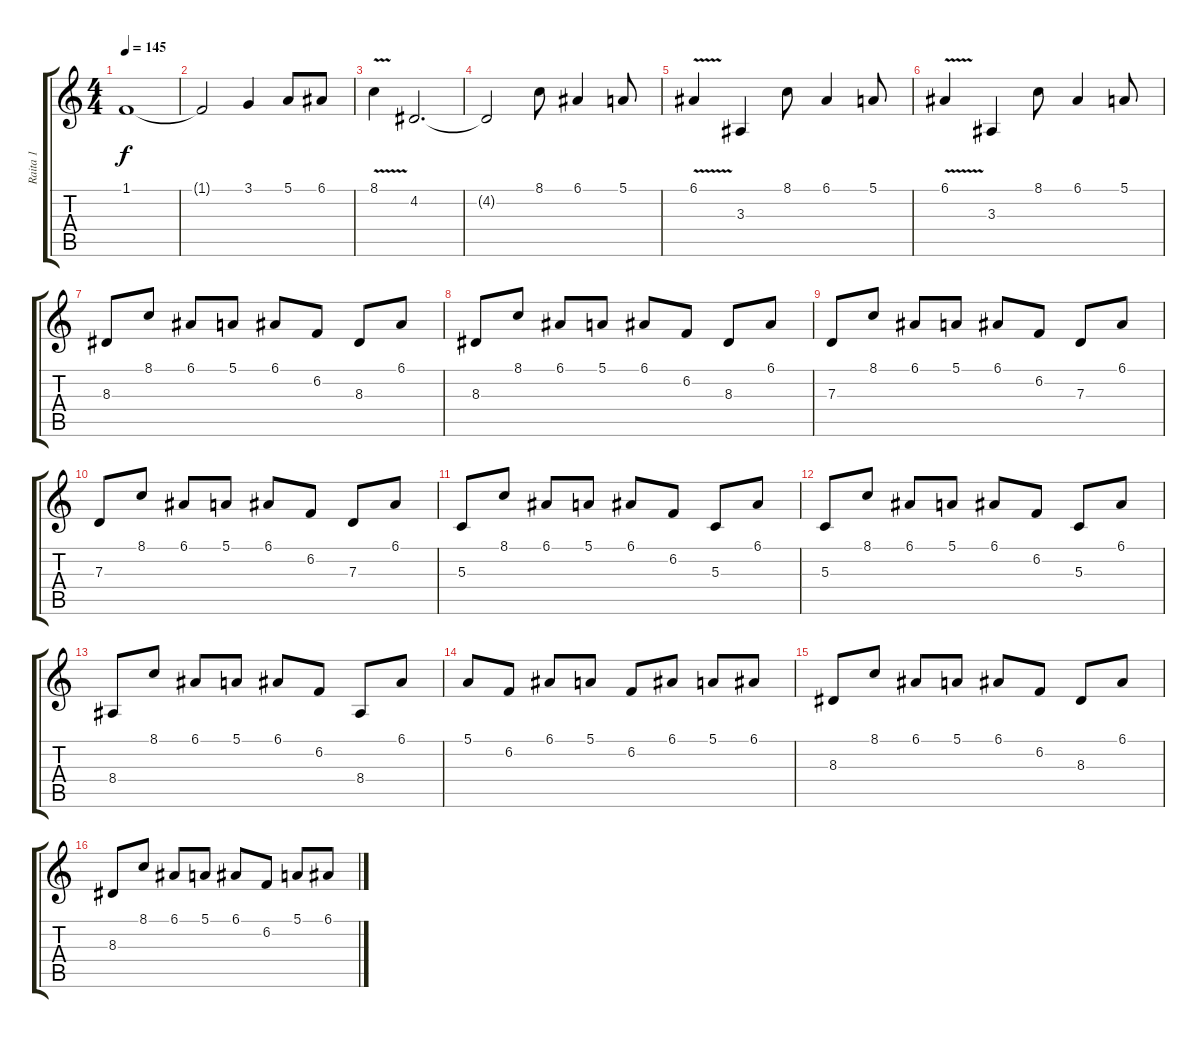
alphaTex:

\track ("Raita 1" "Raita 1") {instrument lead1square}
\staff {score tabs}
\tuning (E4 B3 G3 D3 A2 E2) {hide}
\ts (4 4)
\tempo 145
\clef g2
\ks c
1.1.1{dy f} |
1.1{t}.2 3.1.4 5.1.8 6.1.8 |
8.1{v}.4 4.2.2{d} |
4.2{t}.2 8.1.8 6.1.4 5.1.8 |
6.1{v}.4 3.3.4 8.1.8 6.1.4 5.1.8 |
6.1{v}.4 3.3.4 8.1.8 6.1.4 5.1.8 |
8.3.8 8.1.8 6.1.8 5.1.8 6.1.8 6.2.8 8.3.8 6.1.8 |
8.3.8 8.1.8 6.1.8 5.1.8 6.1.8 6.2.8 8.3.8 6.1.8 |
7.3.8 8.1.8 6.1.8 5.1.8 6.1.8 6.2.8 7.3.8 6.1.8 |
7.3.8 8.1.8 6.1.8 5.1.8 6.1.8 6.2.8 7.3.8 6.1.8 |
5.3.8 8.1.8 6.1.8 5.1.8 6.1.8 6.2.8 5.3.8 6.1.8 |
5.3.8 8.1.8 6.1.8 5.1.8 6.1.8 6.2.8 5.3.8 6.1.8 |
8.4.8 8.1.8 6.1.8 5.1.8 6.1.8 6.2.8 8.4.8 6.1.8 |
5.1.8 6.2.8 6.1.8 5.1.8 6.2.8 6.1.8 5.1.8 6.1.8 |
8.3.8 8.1.8 6.1.8 5.1.8 6.1.8 6.2.8 8.3.8 6.1.8 |
8.3.8 8.1.8 6.1.8 5.1.8 6.1.8 6.2.8 5.1.8 6.1.8
